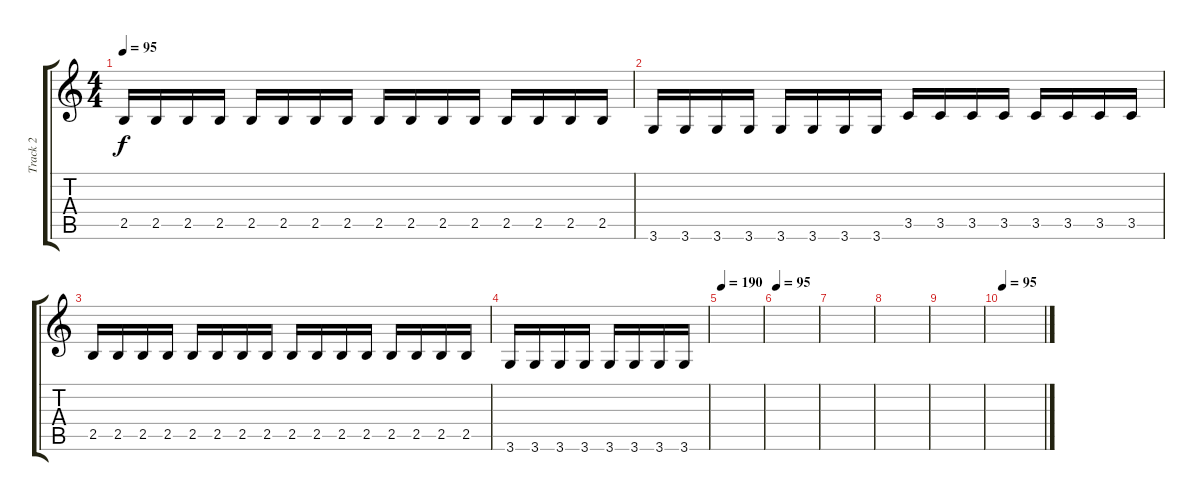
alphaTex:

\track ("Track 2" "Track 2") {instrument overdrivenguitar}
\staff {score tabs}
\tuning (E4 B3 G3 D3 A2 E2) {hide}
\ts (4 4)
\tempo 95
\clef g2
\ks c
2.5.16{dy f} 2.5.16 2.5.16 2.5.16 2.5.16 2.5.16 2.5.16 2.5.16 2.5.16 2.5.16 2.5.16 2.5.16 2.5.16 2.5.16 2.5.16 2.5.16 |
3.6.16 3.6.16 3.6.16 3.6.16 3.6.16 3.6.16 3.6.16 3.6.16 3.5.16 3.5.16 3.5.16 3.5.16 3.5.16 3.5.16 3.5.16 3.5.16 |
2.5.16 2.5.16 2.5.16 2.5.16 2.5.16 2.5.16 2.5.16 2.5.16 2.5.16 2.5.16 2.5.16 2.5.16 2.5.16 2.5.16 2.5.16 2.5.16 |
3.6.16 3.6.16 3.6.16 3.6.16 3.6.16 3.6.16 3.6.16 3.6.16 |
\tempo 190
|
\tempo 95
|
|
|
|
\tempo 95
